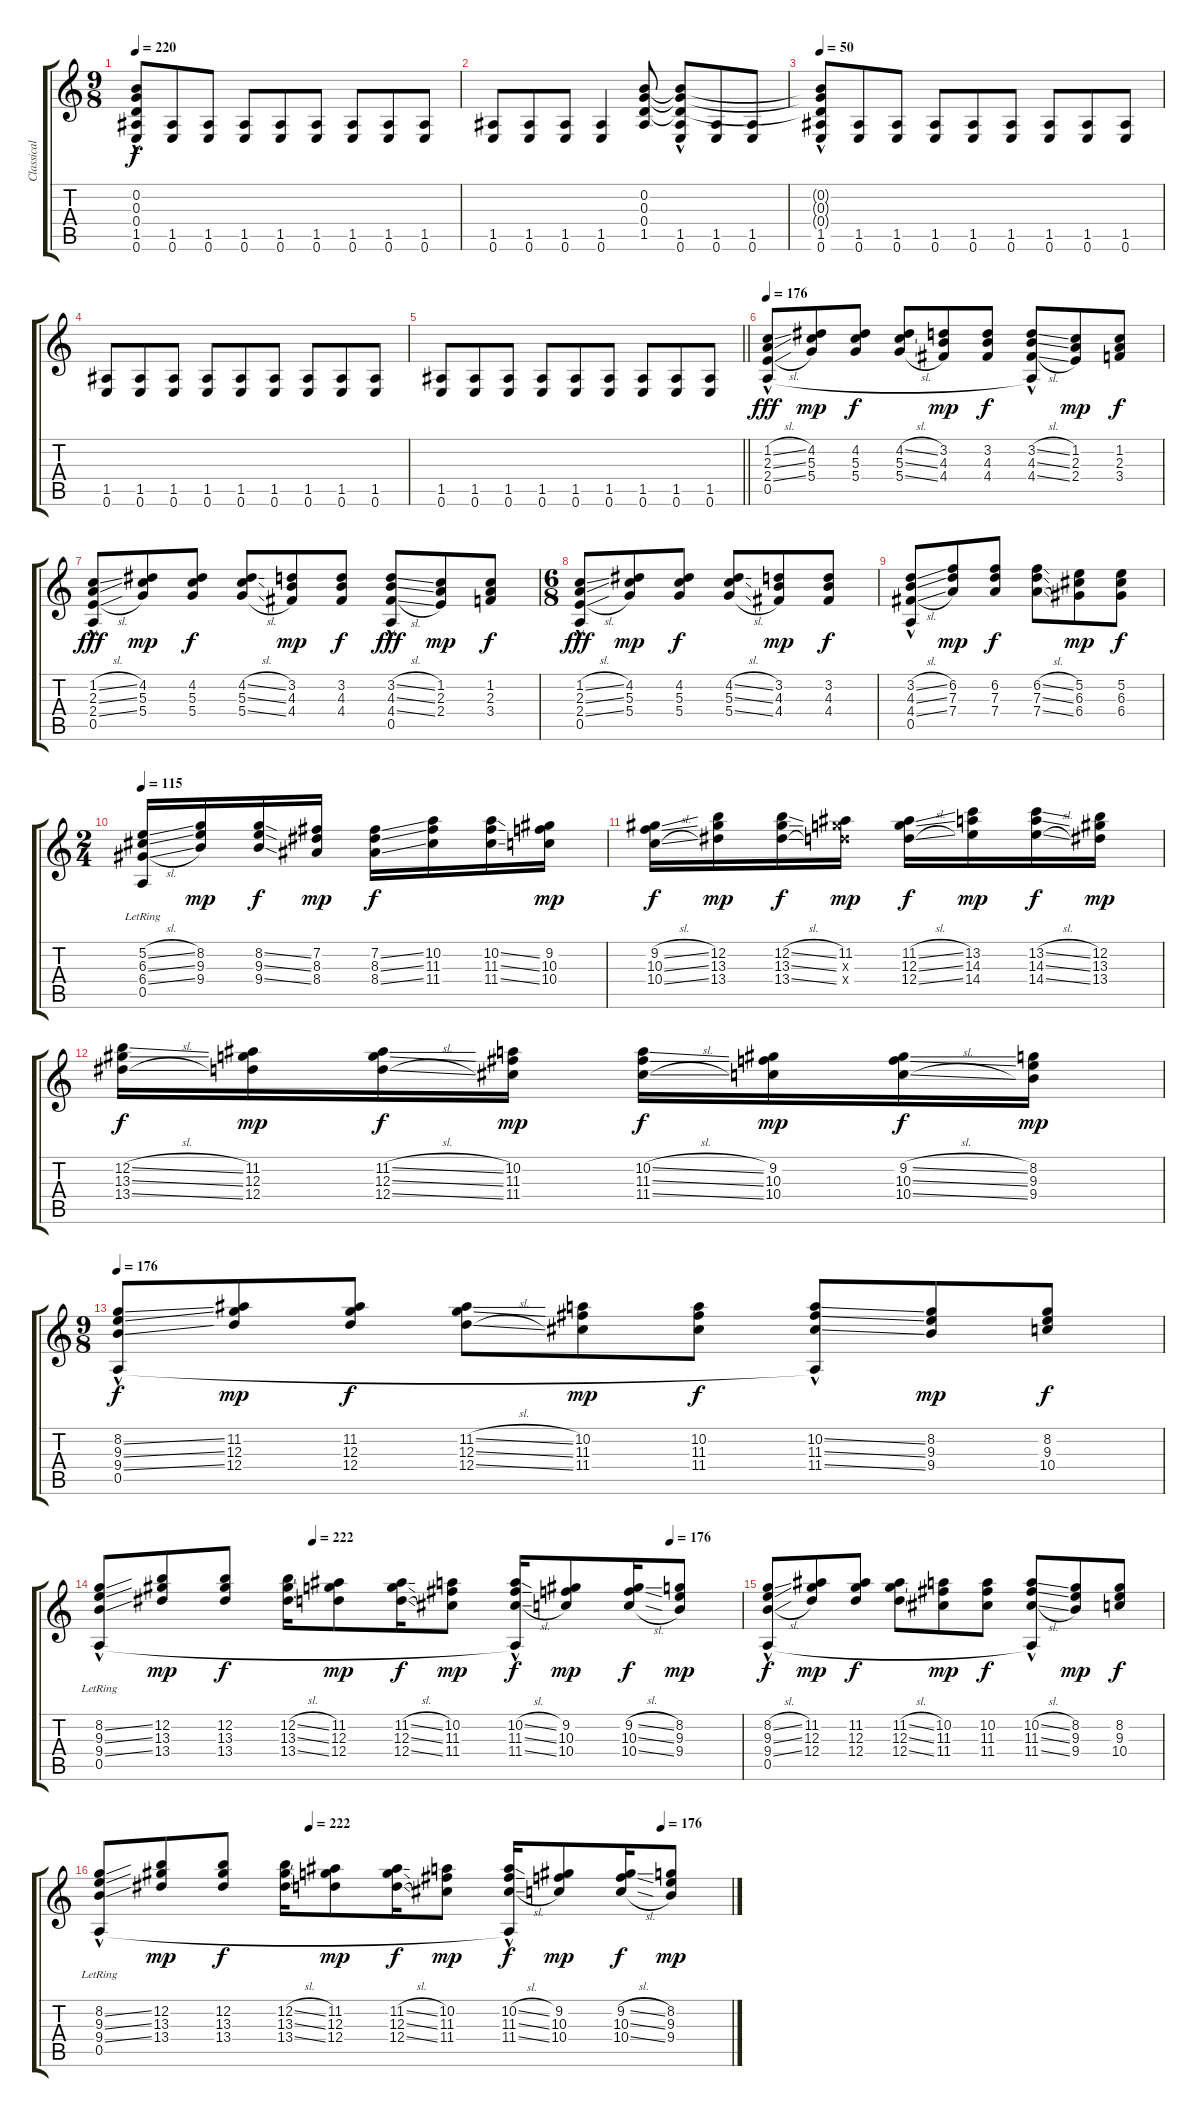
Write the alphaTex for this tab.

\track ("Classical guitar" "Classical ") {instrument acousticguitarnylon}
\staff {score tabs}
\tuning (E4 B3 G3 D3 A2 E2) {hide}
\ts (9 8)
\tempo 220
\clef g2
\ks c
(0.2{hac t} 0.3{hac t} 0.4{hac t} 1.5 0.6).8{dy f} (1.5 0.6).8 (1.5 0.6).8 (1.5 0.6).8 (1.5 0.6).8 (1.5 0.6).8 (1.5 0.6).8 (1.5 0.6).8 (1.5 0.6).8 |
(1.5 0.6).8 (1.5 0.6).8 (1.5 0.6).8 (1.5 0.6).4 (0.2 0.3 0.4 1.5).8 (0.2{hac t} 0.3{hac t} 0.4{hac t} 1.5 0.6).8 (1.5 0.6).8 (1.5 0.6).8 |
\tempo 50
(0.2{hac t} 0.3{hac t} 0.4{hac t} 1.5 0.6).8{volume 5} (1.5 0.6).8 (1.5 0.6).8 (1.5 0.6).8 (1.5 0.6).8 (1.5 0.6).8 (1.5 0.6).8 (1.5 0.6).8 (1.5 0.6).8 |
(1.5 0.6).8 (1.5 0.6).8 (1.5 0.6).8 (1.5 0.6).8 (1.5 0.6).8 (1.5 0.6).8 (1.5 0.6).8 (1.5 0.6).8 (1.5 0.6).8 |
\barLineRight lightlight
(1.5 0.6).8 (1.5 0.6).8 (1.5 0.6).8 (1.5 0.6).8 (1.5 0.6).8 (1.5 0.6).8 (1.5 0.6).8 (1.5 0.6).8 (1.5 0.6).8 |
\tempo 176
(1.2{sl} 2.3{sl} 2.4{sl} 0.5{hac}).8{dy fff volume 10} (4.2 5.3 5.4).8{dy mp} (4.2 5.3 5.4).8{dy f} (4.2{sl} 5.3{sl} 5.4{sl}).8 (3.2 4.3 4.4).8{dy mp} (3.2 4.3 4.4).8{dy f} (3.2{sl} 4.3{sl} 4.4{sl} 0.5{hac t}).8 (1.2 2.3 2.4).8{dy mp} (1.2 2.3 3.4).8{dy f} |
(1.2{sl} 2.3{sl} 2.4{sl} 0.5{hac}).8{dy fff} (4.2 5.3 5.4).8{dy mp} (4.2 5.3 5.4).8{dy f} (4.2{sl} 5.3{sl} 5.4{sl}).8 (3.2 4.3 4.4).8{dy mp} (3.2 4.3 4.4).8{dy f} (3.2{sl} 4.3{sl} 4.4{sl} 0.5{hac}).8{dy fff} (1.2 2.3 2.4).8{dy mp} (1.2 2.3 3.4).8{dy f} |
\ts (6 8)
(1.2{sl} 2.3{sl} 2.4{sl} 0.5{hac}).8{dy fff} (4.2 5.3 5.4).8{dy mp} (4.2 5.3 5.4).8{dy f} (4.2{sl} 5.3{sl} 5.4{sl}).8 (3.2 4.3 4.4).8{dy mp} (3.2 4.3 4.4).8{dy f} |
(3.2{sl} 4.3{sl} 4.4{sl} 0.5{hac}).8 (6.2 7.3 7.4).8{dy mp} (6.2 7.3 7.4).8{dy f} (6.2{sl} 7.3{sl} 7.4{sl}).8 (5.2 6.3 6.4).8{dy mp} (5.2 6.3 6.4).8{dy f} |
\ts (2 4)
\tempo 115
(5.2{sl} 6.3{sl} 6.4{sl} 0.5{lr}).16 (8.2 9.3 9.4).16{dy mp} (8.2{ss} 9.3{ss} 9.4{ss}).16{dy f} (7.2 8.3 8.4).16{dy mp} (7.2{ss} 8.3{ss} 8.4{ss}).16{dy f} (10.2 11.3 11.4).16 (10.2{ss} 11.3{ss} 11.4{ss}).16 (9.2 10.3 10.4).16{dy mp} |
(9.2{sl} 10.3{sl} 10.4{sl}).16{dy f} (12.2 13.3 13.4).16{dy mp} (12.2{sl} 13.3{sl} 13.4{sl}).16{dy f} (11.2 12.3{x} 12.4{x}).16{dy mp} (11.2{sl} 12.3{sl} 12.4{sl}).16{dy f} (13.2 14.3 14.4).16{dy mp} (13.2{sl} 14.3{sl} 14.4{sl}).16{dy f} (12.2 13.3 13.4).16{dy mp} |
(12.2{sl} 13.3{sl} 13.4{sl}).16{dy f} (11.2 12.3 12.4).16{dy mp} (11.2{sl} 12.3{sl} 12.4{sl}).16{dy f} (10.2 11.3 11.4).16{dy mp} (10.2{sl} 11.3{sl} 11.4{sl}).16{dy f} (9.2 10.3 10.4).16{dy mp} (9.2{sl} 10.3{sl} 10.4{sl}).16{dy f} (8.2 9.3 9.4).16{dy mp} |
\ts (9 8)
\tempo 176
(8.2{ss} 9.3{ss} 9.4{ss} 0.5{hac}).8{dy f} (11.2 12.3 12.4).8{dy mp} (11.2 12.3 12.4).8{dy f} (11.2{sl} 12.3{sl} 12.4{sl}).8 (10.2 11.3 11.4).8{dy mp} (10.2 11.3 11.4).8{dy f} (10.2{ss} 11.3{ss} 11.4{ss} 0.5{hac t}).8 (8.2 9.3 9.4).8{dy mp} (8.2 9.3 10.4).8{dy f} |
\tempo (222 0.3333333333333333)
\tempo (176 0.8888888888888888)
(8.2{ss} 9.3{ss} 9.4{ss} 0.5{hac lr}).8 (12.2 13.3 13.4).8{dy mp} (12.2 13.3 13.4).8{dy f} (12.2{sl} 13.3{sl} 13.4{sl}).16 (11.2 12.3 12.4).8{dy mp} (11.2{sl} 12.3{sl} 12.4{sl}).16{dy f} (10.2 11.3 11.4).8{dy mp} (10.2{sl} 11.3{sl} 11.4{sl} 0.5{hac t}).16{dy f} (9.2 10.3 10.4).8{dy mp} (9.2{sl} 10.3{sl} 10.4{sl}).16{dy f} (8.2 9.3 9.4).8{dy mp} |
(8.2{sl} 9.3{sl} 9.4{sl} 0.5{hac}).8{dy f} (11.2 12.3 12.4).8{dy mp} (11.2 12.3 12.4).8{dy f} (11.2{sl} 12.3{sl} 12.4{sl}).8 (10.2 11.3 11.4).8{dy mp} (10.2 11.3 11.4).8{dy f} (10.2{sl} 11.3{sl} 11.4{sl} 0.5{hac t}).8 (8.2 9.3 9.4).8{dy mp} (8.2 9.3 10.4).8{dy f} |
\tempo (222 0.3333333333333333)
\tempo (176 0.8888888888888888)
(8.2{ss} 9.3{ss} 9.4{ss} 0.5{hac lr}).8 (12.2 13.3 13.4).8{dy mp} (12.2 13.3 13.4).8{dy f} (12.2{sl} 13.3{sl} 13.4{sl}).16 (11.2 12.3 12.4).8{dy mp} (11.2{sl} 12.3{sl} 12.4{sl}).16{dy f} (10.2 11.3 11.4).8{dy mp} (10.2{sl} 11.3{sl} 11.4{sl} 0.5{hac t}).16{dy f} (9.2 10.3 10.4).8{dy mp} (9.2{sl} 10.3{sl} 10.4{sl}).16{dy f} (8.2 9.3 9.4).8{dy mp}
